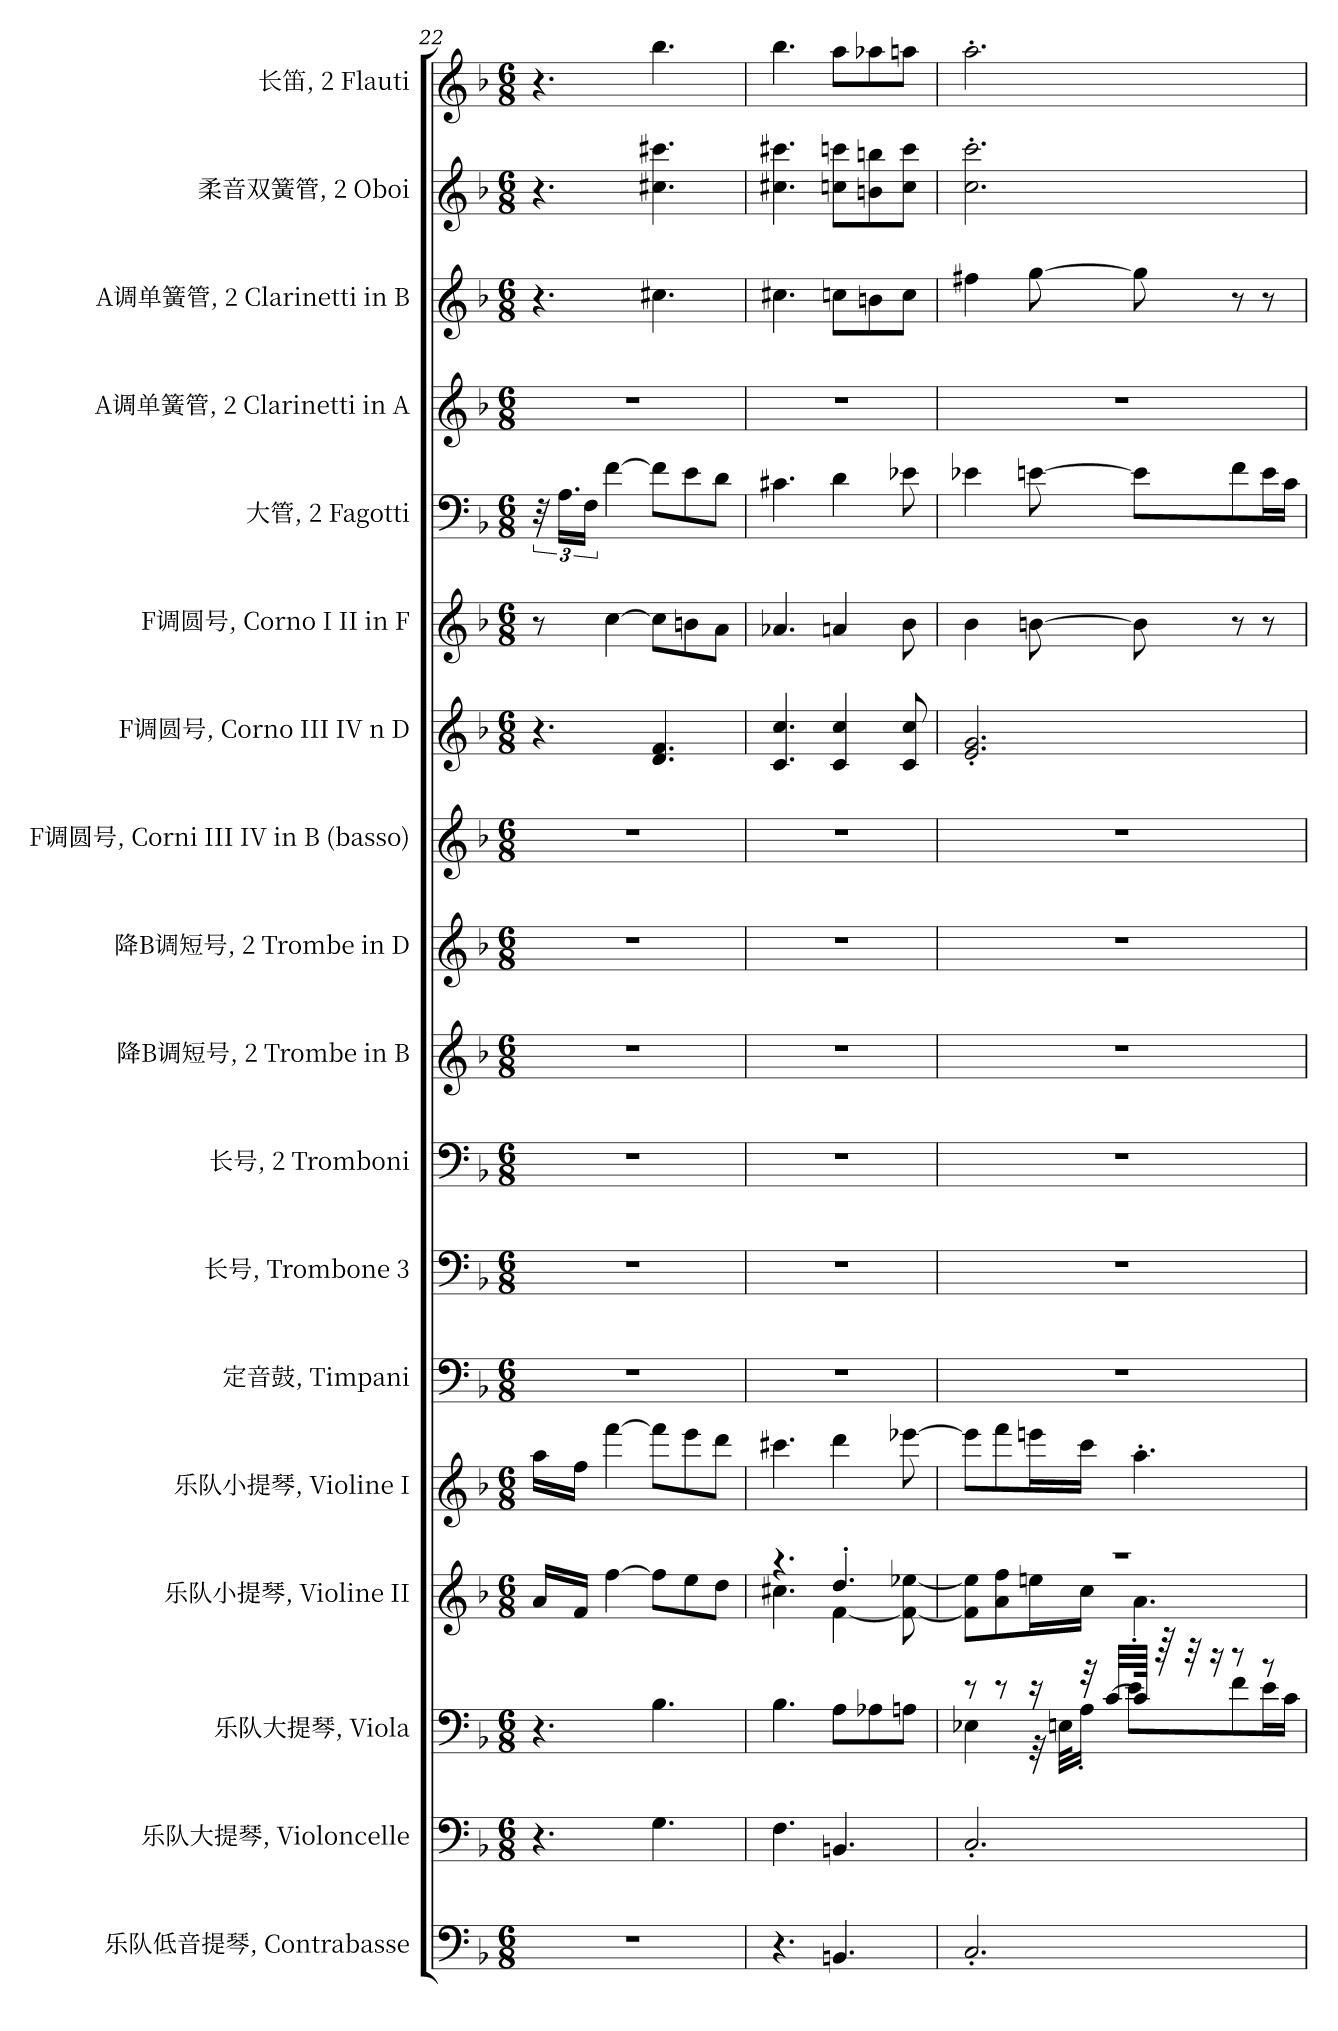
**kern	**kern	**kern	**kern	**kern	**kern	**kern	**kern	**kern	**kern	**kern	**kern	**kern	**kern	**kern	**kern	**kern	**kern
*part18	*part17	*part16	*part15	*part14	*part13	*part12	*part11	*part10	*part9	*part8	*part7	*part6	*part5	*part4	*part3	*part2	*part1
*staff18	*staff17	*staff16	*staff15	*staff14	*staff13	*staff12	*staff11	*staff10	*staff9	*staff8	*staff7	*staff6	*staff5	*staff4	*staff3	*staff2	*staff1
*I"乐队低音提琴, Contrabasse	*I"乐队大提琴, Violoncelle	*I"乐队大提琴, Viola	*I"乐队小提琴, Violine II	*I"乐队小提琴, Violine I	*I"定音鼓, Timpani	*I"长号, Trombone 3	*I"长号, 2 Tromboni	*I"降B调短号, 2 Trombe in B	*I"降B调短号, 2 Trombe in D	*I"F调圆号, Corni III IV in B (basso)	*I"F调圆号, Corno III IV n D	*I"F调圆号, Corno I II in F	*I"大管, 2 Fagotti	*I"A调单簧管, 2 Clarinetti in A	*I"A调单簧管, 2 Clarinetti in B	*I"柔音双簧管, 2 Oboi	*I"长笛, 2 Flauti
*I'Cbs.	*	*	*	*	*I'Timp.	*I'Tbn.	*I'Tbn.	*	*	*	*	*	*	*I'A Cl.	*I'A Cl.	*	*I'Fl.
!!LO:PB:g=z
*clefF4	*clefF4	*clefF4	*clefG2	*clefG2	*clefF4	*clefF4	*clefF4	*clefG2	*clefG2	*clefG2	*clefG2	*clefG2	*clefF4	*clefG2	*clefG2	*clefG2	*clefG2
*ITrd7c12	*	*	*	*	*	*	*	*ITrd1c2	*ITrd1c2	*ITrd4c7	*ITrd4c7	*ITrd4c7	*	*ITrd2c3	*ITrd2c3	*ITrd2c3	*
*k[b-]	*k[b-]	*k[b-]	*k[b-]	*k[b-]	*k[b-]	*k[b-]	*k[b-]	*k[b-e-a-]	*k[b-e-a-]	*k[b-e-]	*k[b-e-]	*k[b-e-]	*k[b-]	*k[f#c#]	*k[f#c#]	*k[f#c#]	*k[b-]
*M6/8	*M6/8	*M6/8	*M6/8	*M6/8	*M6/8	*M6/8	*M6/8	*M6/8	*M6/8	*M6/8	*M6/8	*M6/8	*M6/8	*M6/8	*M6/8	*M6/8	*M6/8
*MM91	*MM91	*MM91	*MM91	*MM91	*MM91	*MM91	*MM91	*MM91	*MM91	*MM91	*MM91	*MM91	*MM91	*MM91	*MM91	*MM91	*MM91
=22	=22	=22	=22	=22	=22	=22	=22	=22	=22	=22	=22	=22	=22	=22	=22	=22	=22
2.r	4.r	4.r	16a/LL	16aa\LL	2.r	2.r	2.r	2.r	2.r	2.r	4.r	8r	48r	2.r	4.r	4.r	4.r
.	.	.	.	.	.	.	.	.	.	.	.	.	24.A\LL	.	.	.	.
.	.	.	16f/JJ	16ff\JJ	.	.	.	.	.	.	.	.	.	.	.	.	.
.	.	.	.	.	.	.	.	.	.	.	.	.	24F\JJ	.	.	.	.
.	.	.	[4ff\	[4fff\	.	.	.	.	.	.	.	[4f\	[4f\	.	.	.	.
*	*	*	*	*	*	*	*	*	*	*	*	*	*	*	*	*	*MM93
.	4.G\	4.B-\	8ff\L]	8fff\L]	.	.	.	.	.	.	4.G/ 4.B-/	8f\L]	8f\L]	.	4.a#X\	4.a#X\ 4.aa#X\	4.bb-\
.	.	.	8ee\	8eee\	.	.	.	.	.	.	.	8en\	8e\	.	.	.	.
.	.	.	8dd\J	8ddd\J	.	.	.	.	.	.	.	8d\J	8d\J	.	.	.	.
=23	=23	=23	=23	=23	=23	=23	=23	=23	=23	=23	=23	=23	=23	=23	=23	=23	=23
*	*	*	*	*	*	*	*	*	*	*	*	*	*	*	*	*	*MM91
*	*	*	*^	*	*	*	*	*	*	*	*	*	*	*	*	*	*
4.r	4.F\	4.B-\	4.r	4.cc#X\	4.ccc#X\	2.r	2.r	2.r	2.r	2.r	2.r	4.F/ 4.f/	4.d-X/	4.c#X\	2.r	4.a#X\	4.a#X\ 4.aa#X\	4.bb-\
*	*	*	*	*	*	*	*	*	*	*	*	*	*	*	*	*	*	*MM93
4.BBBn/	4.BBn/	8A\L	4.dd'/	[4f\	4ddd\	.	.	.	.	.	.	4F/ 4f/	4dn/	4d\	.	8an\L	8an\ 8aan\L	8aa\L
*	*	*	*	*	*	*	*	*	*	*	*	*	*	*	*	*	*	*MM100
.	.	8A-X\	.	.	.	.	.	.	.	.	.	.	.	.	.	8g#X\	8g#X\ 8gg#X\	8aa-X\
.	.	8An\J	.	8f\_ [8ee-X\	[8eee-X\	.	.	.	.	.	.	8F/ 8f/	8e-\	8e-X\	.	8a\J	8a\ 8aa\J	8aan\J
=24	=24	=24	=24	=24	=24	=24	=24	=24	=24	=24	=24	=24	=24	=24	=24	=24	=24	=24
*	*	*	*	*	*	*	*	*	*	*	*	*	*	*	*	*	*	*MM91
*	*	*^	*	*	*	*	*	*	*	*	*	*	*	*	*	*	*	*
2.CC'/	2.C'/	8r	4E-X\	2.r	8f\] 8ee-\]L	8eee-\L]	2.r	2.r	2.r	2.r	2.r	2.r	2.A/' 2.c/'	4e-\	4e-X\	2.r	4dd#X\	2.a\' 2.aa\'	2.aa'\
.	.	8r	.	.	8a\ 8ff\	8fff\	.	.	.	.	.	.	.	.	.	.	.	.	.
.	.	16r	32r	.	16een\L	16eeen\L	.	.	.	.	.	.	.	[8en\	[8en\	.	[8ee\	.	.
.	.	.	32En\KLL	.	.	.	.	.	.	.	.	.	.	.	.	.	.	.	.
.	.	32r	16A'\JJ	.	16cc\JJ	16ccc\JJ	.	.	.	.	.	.	.	.	.	.	.	.	.
.	.	[32c/LLL	.	.	.	.	.	.	.	.	.	.	.	.	.	.	.	.	.
.	.	64c/JJJk]	8e\L	.	4.a'\	4.aa'\	.	.	.	.	.	.	.	8e\]	8e\L]	.	8ee\]	.	.
.	.	64r	.	.	.	.	.	.	.	.	.	.	.	.	.	.	.	.	.
.	.	32r	.	.	.	.	.	.	.	.	.	.	.	.	.	.	.	.	.
.	.	16r	.	.	.	.	.	.	.	.	.	.	.	.	.	.	.	.	.
.	.	8r	8f\	.	.	.	.	.	.	.	.	.	.	8r	8f\	.	8r	.	.
.	.	8r	16e\L	.	.	.	.	.	.	.	.	.	.	8r	16e\L	.	8r	.	.
.	.	.	16c\JJ	.	.	.	.	.	.	.	.	.	.	.	16c\JJ	.	.	.	.
*	*	*v	*v	*	*	*	*	*	*	*	*	*	*	*	*	*	*	*	*
*	*	*	*v	*v	*	*	*	*	*	*	*	*	*	*	*	*	*	*
=	=	=	=	=	=	=	=	=	=	=	=	=	=	=	=	=	=
*-	*-	*-	*-	*-	*-	*-	*-	*-	*-	*-	*-	*-	*-	*-	*-	*-	*-
